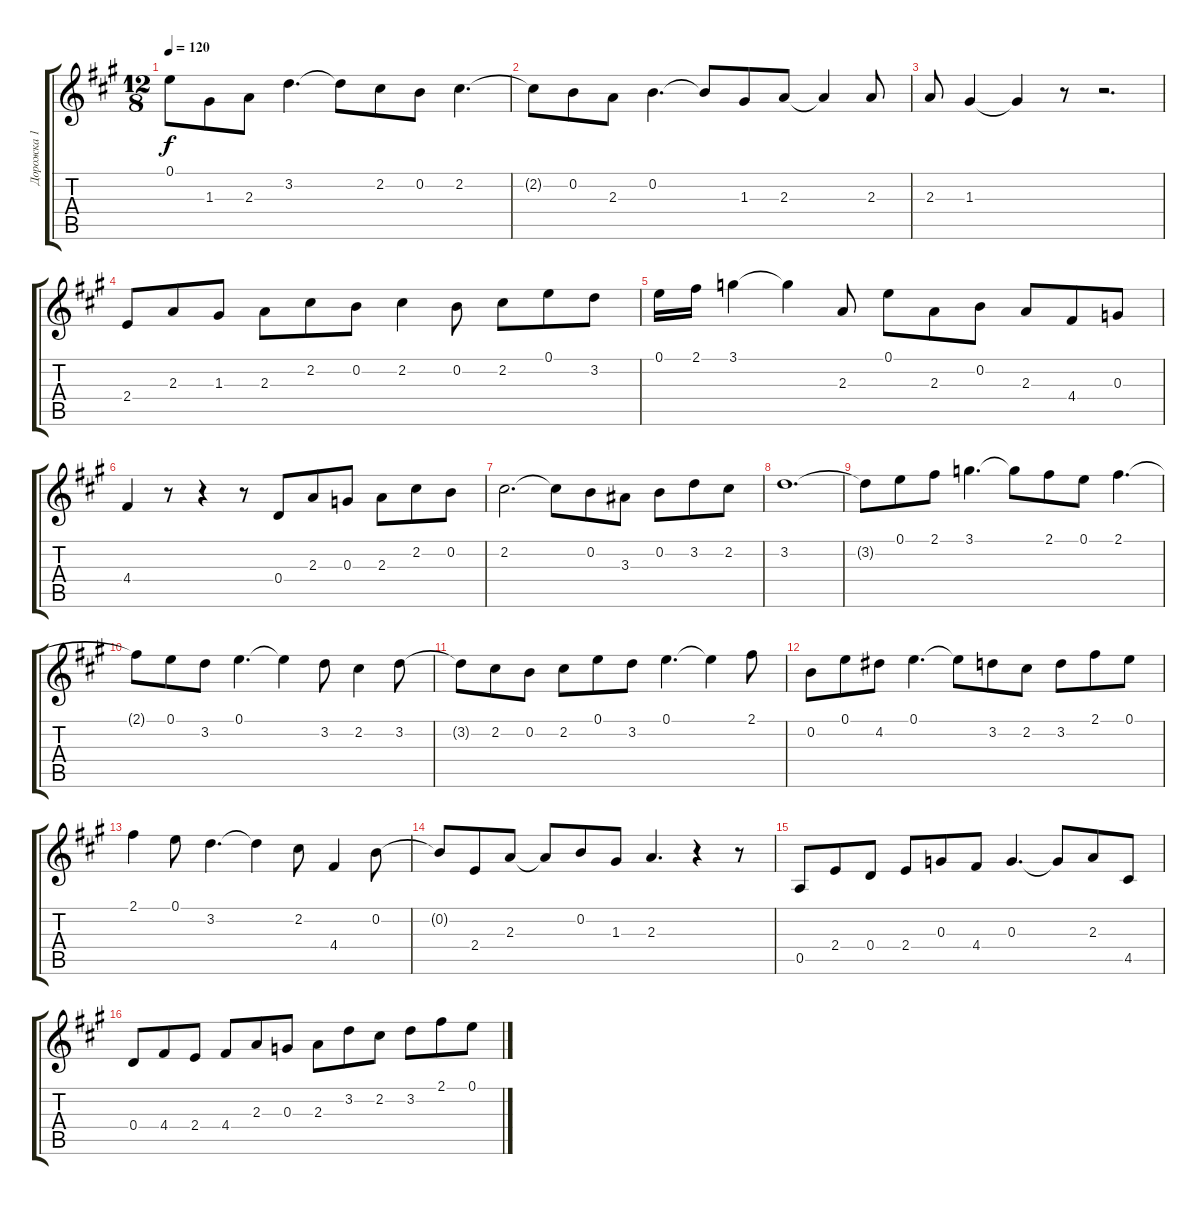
\track ("Дорожка 1" "Дорожка 1") {instrument acousticguitarsteel}
\staff {score tabs}
\tuning (E4 B3 G3 D3 A2 E2) {hide}
\ts (12 8)
\tempo 120
\clef g2
\ks a
0.1{t}.8{dy f} 1.3.8 2.3.8 3.2.4{d} 3.2{t}.8 2.2.8 0.2.8 2.2.4{d} |
2.2{t}.8 0.2.8 2.3.8 0.2.4{d} 0.2{t}.8 1.3.8 2.3.8 2.3{t}.4 2.3.8 |
2.3.8 1.3.4 1.3{t}.4 r.8 r.2{d} |
2.4.8 2.3.8 1.3.8 2.3.8 2.2.8 0.2.8 2.2.4 0.2.8 2.2.8 0.1.8 3.2.8 |
0.1.16 2.1.16 3.1.4 3.1{t}.4 2.3.8 0.1.8 2.3.8 0.2.8 2.3.8 4.4.8 0.3.8 |
4.4.4 r.8 r.4 r.8 0.4.8 2.3.8 0.3.8 2.3.8 2.2.8 0.2.8 |
2.2.2{d} 2.2{t}.8 0.2.8 3.3.8 0.2.8 3.2.8 2.2.8 |
3.2.1{d} |
3.2{t}.8 0.1.8 2.1.8 3.1.4{d} 3.1{t}.8 2.1.8 0.1.8 2.1.4{d} |
2.1{t}.8 0.1.8 3.2.8 0.1.4{d} 0.1{t}.4 3.2.8 2.2.4 3.2.8 |
3.2{t}.8 2.2.8 0.2.8 2.2.8 0.1.8 3.2.8 0.1.4{d} 0.1{t}.4 2.1.8 |
0.2.8 0.1.8 4.2.8 0.1.4{d} 0.1{t}.8 3.2.8 2.2.8 3.2.8 2.1.8 0.1.8 |
2.1.4 0.1.8 3.2.4{d} 3.2{t}.4 2.2.8 4.4.4 0.2.8 |
0.2{t}.8 2.4.8 2.3.8 2.3{t}.8 0.2.8 1.3.8 2.3.4{d} r.4 r.8 |
0.5.8 2.4.8 0.4.8 2.4.8 0.3.8 4.4.8 0.3.4{d} 0.3{t}.8 2.3.8 4.5.8 |
0.4.8 4.4.8 2.4.8 4.4.8 2.3.8 0.3.8 2.3.8 3.2.8 2.2.8 3.2.8 2.1.8 0.1.8
